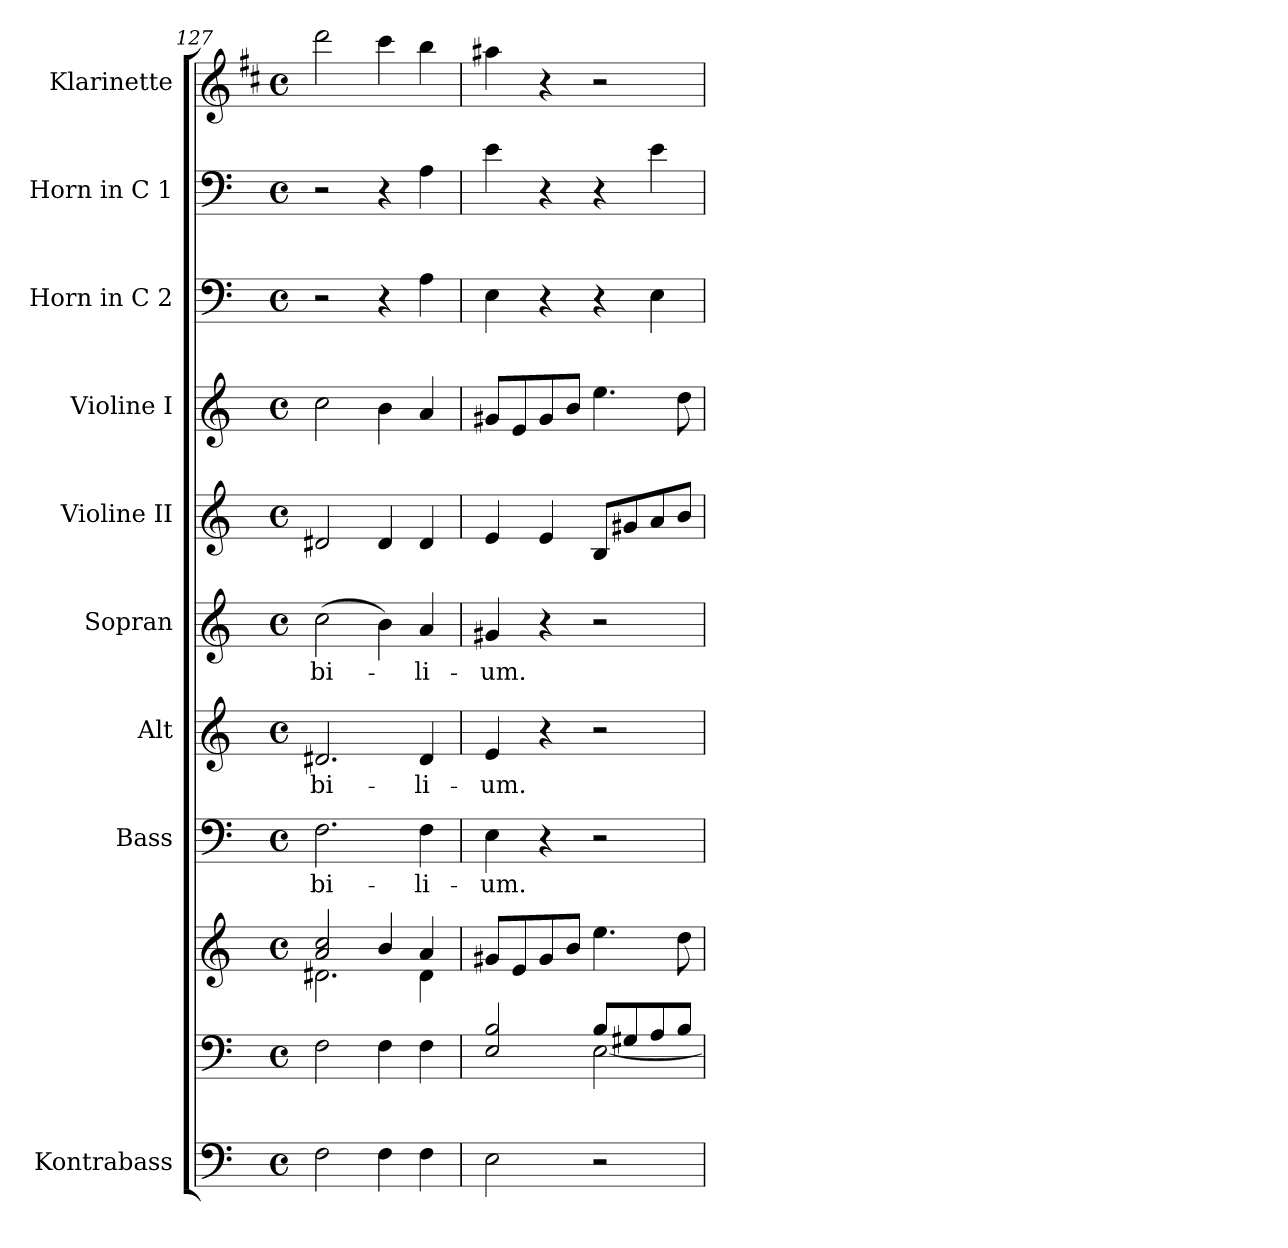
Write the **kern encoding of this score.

**kern	**kern	**kern	**kern	**text	**kern	**text	**kern	**text	**kern	**kern	**kern	**kern	**kern
*part10	*part9	*part9	*part8	*part8	*part7	*part7	*part6	*part6	*part5	*part4	*part3	*part2	*part1
*staff11	*staff10	*staff9	*staff8	*staff8	*staff7	*staff7	*staff6	*staff6	*staff5	*staff4	*staff3	*staff2	*staff1
*I"Kontrabass	*	*	*I"Bass	*	*I"Alt	*	*I"Sopran	*	*I"Violine II	*I"Violine I	*I"Horn in C 2	*I"Horn in C 1	*I"Klarinette
*I'Kb.	*	*	*I'B.	*	*I'A.	*	*I'S.	*	*I'Vl. II	*I'Vl. I	*I'Horn 2	*I'Horn 1	*I'Kl.
*clefF4	*clefF4	*clefG2	*clefF4	*	*clefG2	*	*clefG2	*	*clefG2	*clefG2	*clefF4	*clefF4	*clefG2
*ITrd7c12	*	*	*	*	*	*	*	*	*	*	*	*	*ITrd1c2
*k[]	*k[]	*k[]	*k[]	*	*k[]	*	*k[]	*	*k[]	*k[]	*k[]	*k[]	*k[]
*C:	*C:	*C:	*C:	*	*C:	*	*C:	*	*C:	*C:	*C:	*C:	*C:
*M4/4	*M4/4	*M4/4	*M4/4	*	*M4/4	*	*M4/4	*	*M4/4	*M4/4	*M4/4	*M4/4	*M4/4
*met(c)	*met(c)	*met(c)	*met(c)	*	*met(c)	*	*met(c)	*	*met(c)	*met(c)	*met(c)	*met(c)	*met(c)
=127	=127	=127	=127	=127	=127	=127	=127	=127	=127	=127	=127	=127	=127
*	*	*^	*	*	*	*	*	*	*	*	*	*	*
!	!	!	!	!	!LO:LY:b	!	!LO:LY:b	!	!LO:LY:b	!	!	!	!	!
2FF\	2F\	2a/ 2cc/	2.d#X\	2.F\	-bi-	2.d#X/	-bi-	(>2cc\	-bi-	2d#X/	2cc\	2r	2r	2ccc\
4FF\	4F\	4b/	.	.	.	.	.	4b\)	.	4d#/	4b\	4r	4r	4bb\
!	!	!	!	!	!LO:LY:b	!	!LO:LY:b	!	!LO:LY:b	!	!	!	!	!
4FF\	4F\	4a/	4d#\	4F\	-li-	4d#/	-li-	4a/	-li-	4d#/	4a/	4A\	4A\	4aa\
=128	=128	=128	=128	=128	=128	=128	=128	=128	=128	=128	=128	=128	=128	=128
*	*^	*	*	*	*	*	*	*	*	*	*	*	*	*
!	!	!	!	!	!	!LO:LY:b	!	!LO:LY:b	!	!LO:LY:b	!	!	!	!	!
*	*	*	*v	*v	*	*	*	*	*	*	*	*	*	*	*
2EE\	2E/ 2B/	2ryy	8g#X/L	4E\	-um.	4e/	-um.	4g#X/	-um.	4e/	8g#X/L	4E\	4e\	4gg#X\
.	.	.	8e/	.	.	.	.	.	.	.	8e/	.	.	.
.	.	.	8g#/	4r	.	4r	.	4r	.	4e/	8g#/	4r	4r	4r
.	.	.	8b/J	.	.	.	.	.	.	.	8b/J	.	.	.
2r	8B/L	[<2E\	4.ee\	2r	.	2r	.	2r	.	8B/L	4.ee\	4r	4r	2r
.	8G#X/	.	.	.	.	.	.	.	.	8g#X/	.	.	.	.
.	8A/	.	.	.	.	.	.	.	.	8a/	.	4E\	4e\	.
.	8B/J	.	8dd\	.	.	.	.	.	.	8b/J	8dd\	.	.	.
*	*v	*v	*	*	*	*	*	*	*	*	*	*	*	*
=	=	=	=	=	=	=	=	=	=	=	=	=	=
*-	*-	*-	*-	*-	*-	*-	*-	*-	*-	*-	*-	*-	*-
